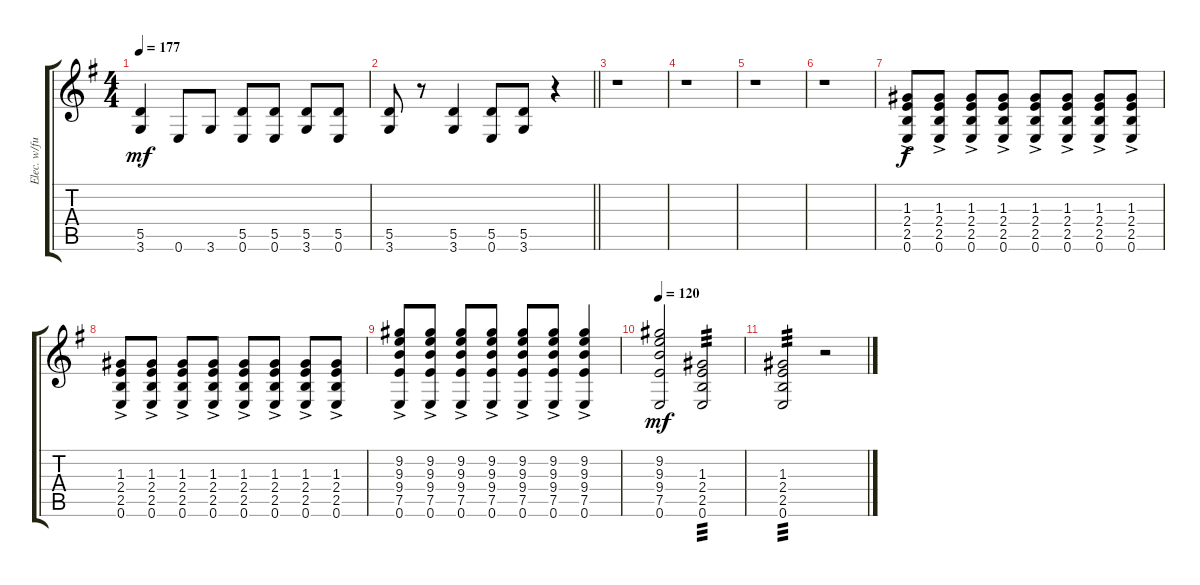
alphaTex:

\track ("Elec. w/fuzz" "Elec. w/fu") {instrument distortionguitar}
\staff {score tabs}
\tuning (E4 B3 G3 D3 A2 E2) {hide}
\ts (4 4)
\tempo 177
\clef g2
\ks g
(5.5 3.6).4{dy mf} 0.6.8 3.6.8 (5.5 0.6).8 (5.5 0.6).8 (5.5 3.6).8 (5.5 0.6).8 |
\barLineRight lightlight
(5.5 3.6).8 r.8 (5.5 3.6).4 (5.5 0.6).8 (5.5 3.6).8 r.4 |
r.1 |
r.1 |
r.1 |
r.1 |
(1.3{ac} 2.4{ac} 2.5{ac} 0.6{ac}).8{dy f} (1.3{ac} 2.4{ac} 2.5{ac} 0.6{ac}).8 (1.3{ac} 2.4{ac} 2.5{ac} 0.6{ac}).8 (1.3{ac} 2.4{ac} 2.5{ac} 0.6{ac}).8 (1.3{ac} 2.4{ac} 2.5{ac} 0.6{ac}).8 (1.3{ac} 2.4{ac} 2.5{ac} 0.6{ac}).8 (1.3{ac} 2.4{ac} 2.5{ac} 0.6{ac}).8 (1.3{ac} 2.4{ac} 2.5{ac} 0.6{ac}).8 |
(1.3{ac} 2.4{ac} 2.5{ac} 0.6{ac}).8 (1.3{ac} 2.4{ac} 2.5{ac} 0.6{ac}).8 (1.3{ac} 2.4{ac} 2.5{ac} 0.6{ac}).8 (1.3{ac} 2.4{ac} 2.5{ac} 0.6{ac}).8 (1.3{ac} 2.4{ac} 2.5{ac} 0.6{ac}).8 (1.3{ac} 2.4{ac} 2.5{ac} 0.6{ac}).8 (1.3{ac} 2.4{ac} 2.5{ac} 0.6{ac}).8 (1.3{ac} 2.4{ac} 2.5{ac} 0.6{ac}).8 |
(9.2{ac} 9.3{ac} 9.4{ac} 7.5{ac} 0.6{ac}).8 (9.2{ac} 9.3{ac} 9.4{ac} 7.5{ac} 0.6{ac}).8 (9.2{ac} 9.3{ac} 9.4{ac} 7.5{ac} 0.6{ac}).8 (9.2{ac} 9.3{ac} 9.4{ac} 7.5{ac} 0.6{ac}).8 (9.2{ac} 9.3{ac} 9.4{ac} 7.5{ac} 0.6{ac}).8 (9.2{ac} 9.3{ac} 9.4{ac} 7.5{ac} 0.6{ac}).8 (9.2{ac} 9.3{ac} 9.4{ac} 7.5{ac} 0.6{ac}).4 |
\tempo 120
(9.2 9.3 9.4 7.5 0.6).2{dy mf} (1.3 2.4 2.5 0.6).2{tp 3} |
(1.3 2.4 2.5 0.6).2{tp 3} r.2
